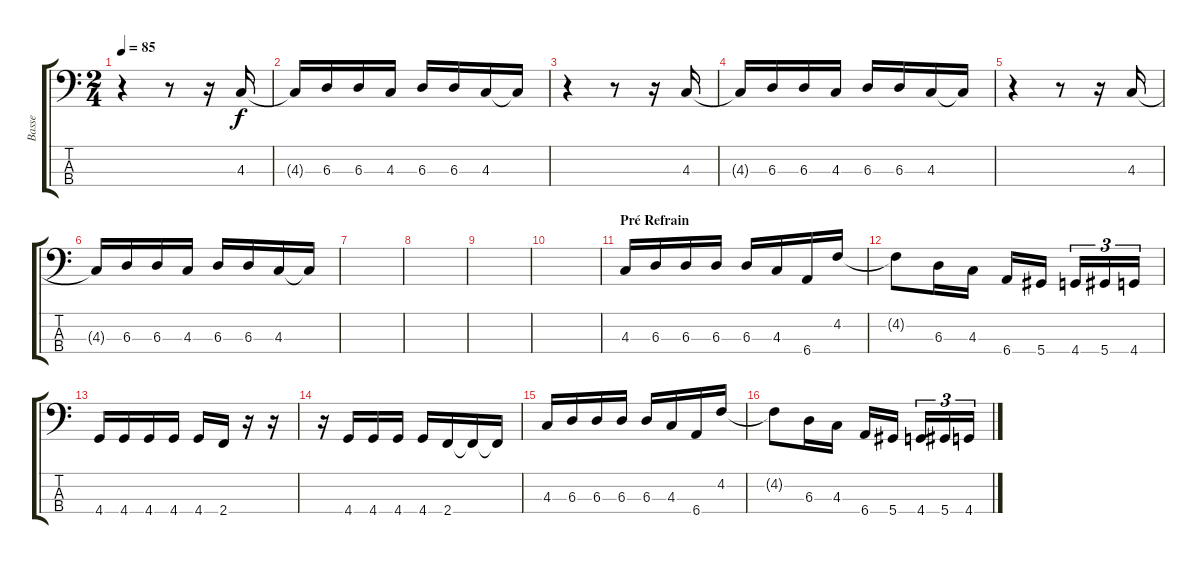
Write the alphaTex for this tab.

\track ("Basse" "Basse") {instrument electricbassfinger}
\staff {score tabs}
\tuning (Gb2 Db2 Ab1 Eb1) {hide}
\ts (2 4)
\tempo 85
\clef f4
\ks c
r.4{dy f} r.8 r.16 4.3.16 |
4.3{t}.16 6.3.16 6.3.16 4.3.16 6.3.16 6.3.16 4.3.16 4.3{t}.16 |
r.4 r.8 r.16 4.3.16 |
4.3{t}.16 6.3.16 6.3.16 4.3.16 6.3.16 6.3.16 4.3.16 4.3{t}.16 |
r.4 r.8 r.16 4.3.16 |
4.3{t}.16 6.3.16 6.3.16 4.3.16 6.3.16 6.3.16 4.3.16 4.3{t}.16 |
|
|
|
|
\section ("" "Pré Refrain")
4.3.16 6.3.16 6.3.16 6.3.16 6.3.16 4.3.16 6.4.16 4.2.16 |
4.2{t}.8 6.3.16 4.3.16 6.4.16 5.4.16 4.4.16{tu (3 2)} 5.4.16{tu (3 2)} 4.4.16{tu (3 2)} |
4.4.16 4.4.16 4.4.16 4.4.16 4.4.16 2.4.16 r.16 r.16 |
r.16 4.4.16 4.4.16 4.4.16 4.4.16 2.4.16 2.4{t}.16 2.4{t}.16 |
4.3.16 6.3.16 6.3.16 6.3.16 6.3.16 4.3.16 6.4.16 4.2.16 |
4.2{t}.8 6.3.16 4.3.16 6.4.16 5.4.16 4.4.16{tu (3 2)} 5.4.16{tu (3 2)} 4.4.16{tu (3 2)}
